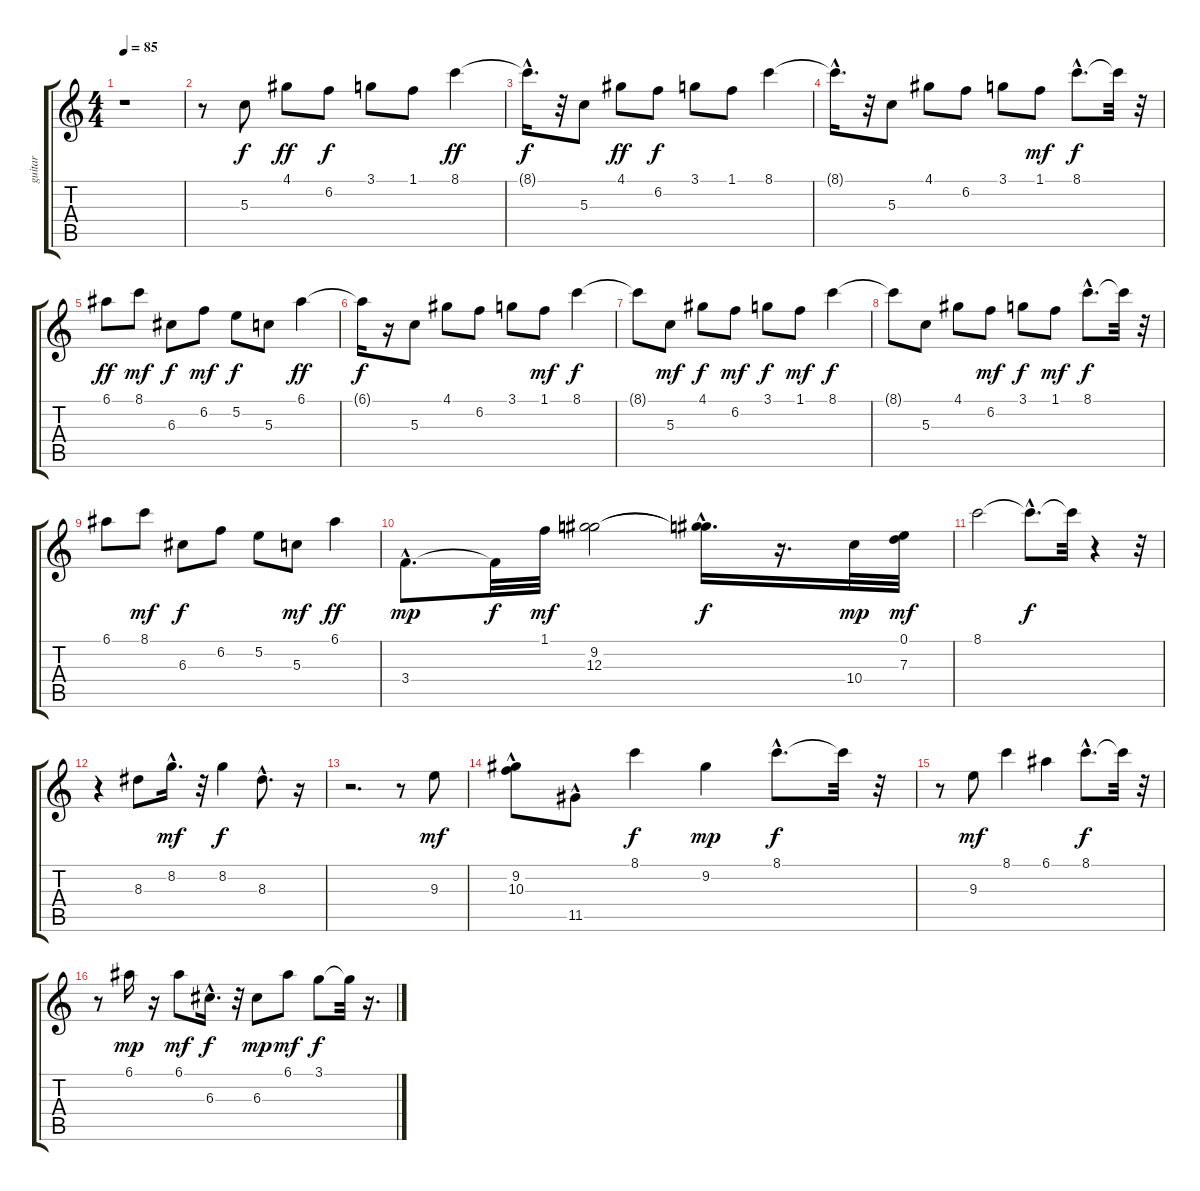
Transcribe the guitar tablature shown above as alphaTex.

\track ("guitar" "guitar") {instrument acousticguitarsteel}
\staff {score tabs}
\tuning (E4 B3 G3 D3 A2 E2) {hide}
\ts (4 4)
\tempo 85
\clef g2
\ks c
r.1{dy f instrument acousticguitarsteel} |
r.8 5.3.8{balance 3 instrument acousticguitarnylon} 4.1.8{dy ff} 6.2.8{dy f} 3.1.8 1.1.8 8.1.4{dy ff} |
8.1{hac t}.16{d dy f} r.32 5.3.8 4.1.8{dy ff} 6.2.8{dy f} 3.1.8 1.1.8 8.1.4 |
8.1{hac t}.16{d} r.32 5.3.8 4.1.8 6.2.8 3.1.8 1.1.8{dy mf} 8.1{hac}.8{d dy f} 8.1{t}.32 r.32 |
6.1.8{dy ff} 8.1.8{dy mf} 6.3.8{dy f} 6.2.8{dy mf} 5.2.8{dy f} 5.3.8 6.1.4{dy ff} |
6.1{t}.16{dy f} r.16 5.3.8 4.1.8 6.2.8 3.1.8 1.1.8{dy mf} 8.1.4{dy f} |
8.1{t}.8 5.3.8{dy mf} 4.1.8{dy f} 6.2.8{dy mf} 3.1.8{dy f} 1.1.8{dy mf} 8.1.4{dy f} |
8.1{t}.8 5.3.8 4.1.8 6.2.8{dy mf} 3.1.8{dy f} 1.1.8{dy mf} 8.1{hac}.8{d dy f} 8.1{t}.32 r.32 |
6.1.8 8.1.8{dy mf} 6.3.8{dy f} 6.2.8 5.2.8 5.3.8{dy mf} 6.1.4{dy ff} |
3.4{hac}.8{d dy mp} 3.4{t}.32{dy f} 1.1.32{dy mf} (9.2 12.3).2 (9.2{hac t} 12.3{t}).16{d dy f} r.16{d} 10.4.32{dy mp} (0.1 7.3).32{dy mf} |
8.1.2 8.1{hac t}.8{d dy f} 8.1{t}.32 r.4 r.32 |
r.4 8.3.8 8.2{hac}.16{d dy mf} r.32 8.2.4{dy f} 8.3{hac}.8{d} r.16 |
r.2{d} r.8 9.3.8{dy mf} |
(9.2 10.3{hac}).8 11.5{hac}.8 8.1.4{dy f} 9.2.4{dy mp} 8.1{hac}.8{d dy f} 8.1{t}.32 r.32 |
r.8 9.3.8{dy mf} 8.1.4 6.1.4 8.1{hac}.8{d dy f} 8.1{t}.32 r.32 |
r.8 6.1.16{dy mp} r.16 6.1.8{dy mf} 6.3{hac}.16{d dy f} r.32 6.3.8{dy mp} 6.1.8{dy mf} 3.1.8{dy f} 3.1{t}.32 r.16{d}
